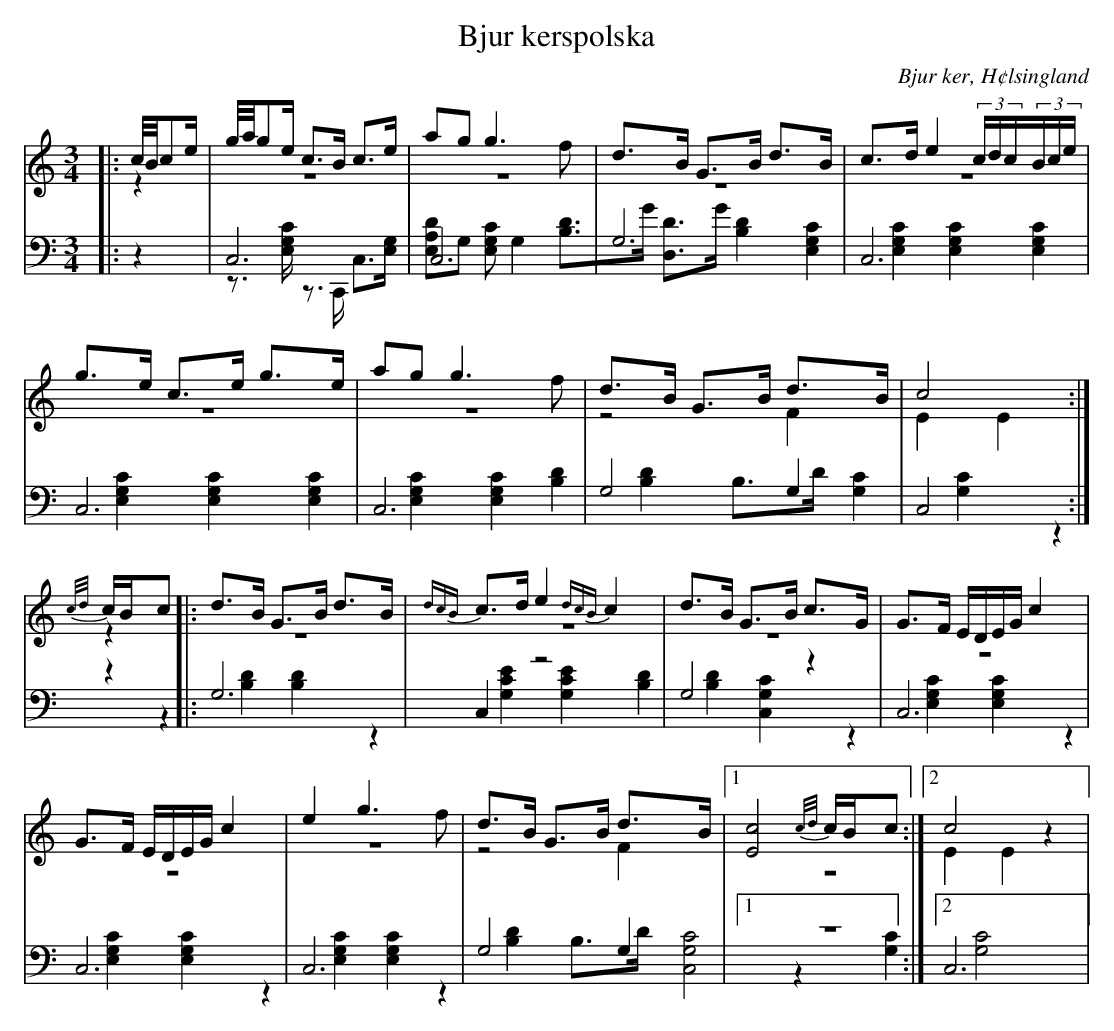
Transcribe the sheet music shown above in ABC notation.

X:1
T: Bjur kerspolska
O: Bjur ker, H¢lsingland
M: 3/4
L: 1/8
K: C
V:1
V:2 merge
V:3
V:4 merge
V:1
|:c//B//ce/|g//a//ge/ c>B c>e|ag g3 f|d>B G>B d>B|c>d e2 (3c/d/c/(3B/c/e/|
g>e c>e g>e|ag g3 f|d>B G>B d>B|c4:|
{c/d/}c/B/c |:d>B G>B d>B|{dcB}c>d e2 {dcB}c2|d>B G>B c>G|G>F E/D/E/G/ c2|
G>F E/D/E/G/ c2|e2 g3 f|d>B G>B d>B|1 [E4c4] {c/d/}c/B/c:|2 c4 z2|
V:2
|:z2|z6|z6|z6|z6|
z6|z6|z4 F2|E2 E2:|
z2|:z6|z6|z6|z6|
 z6|z6|z4 F2|1 z6:|2 E2 E2 z2|
V:3 clef=bass
|:z2|C,6|C,6|G,6|C,6|
C,6|C,6|G,4 G,2|C,4:|
z2|:G,6|C,2 z4|G,4 z2|C,6|
 C,6|C,6|G,4 G,2|1 z6:|2 C,6|
V:4 clef=bass
|:z2|z>[E,G,C] z>C,, C,>[E,G,]|[E,A,D]G, [E,G,C] G,2|[B,D]>G [D,D]>G [B,2D2]|[E,2G,2C2] [E,2G,2C2] [E,2G,2C2]|
[E,2G,2C2] [E,2G,2C2] [E,2G,2C2]|[E,2G,2C2] [E,2G,2C2] [E,2G,2C2]|[B,2D2] [B,2D2] B,>D|[G,2C2][G,2C2]:|
z2|:z2 [B,2D2] [B,2D2]|z2 [G,2C2E2] [G,2C2E2]|[B,2D2][B,2D2] [C,2G,2C2]|z2 [E,2G,2C2] [E,2G,2C2]|
z2 [E,2G,2C2] [E,2G,2C2]|z2 [E,2G,2C2] [E,2G,2C2]|z2 [B,2D2] B,>D|1 [C,4G,4C4] z2:|2 [G,2C2] [G,4C4]|
